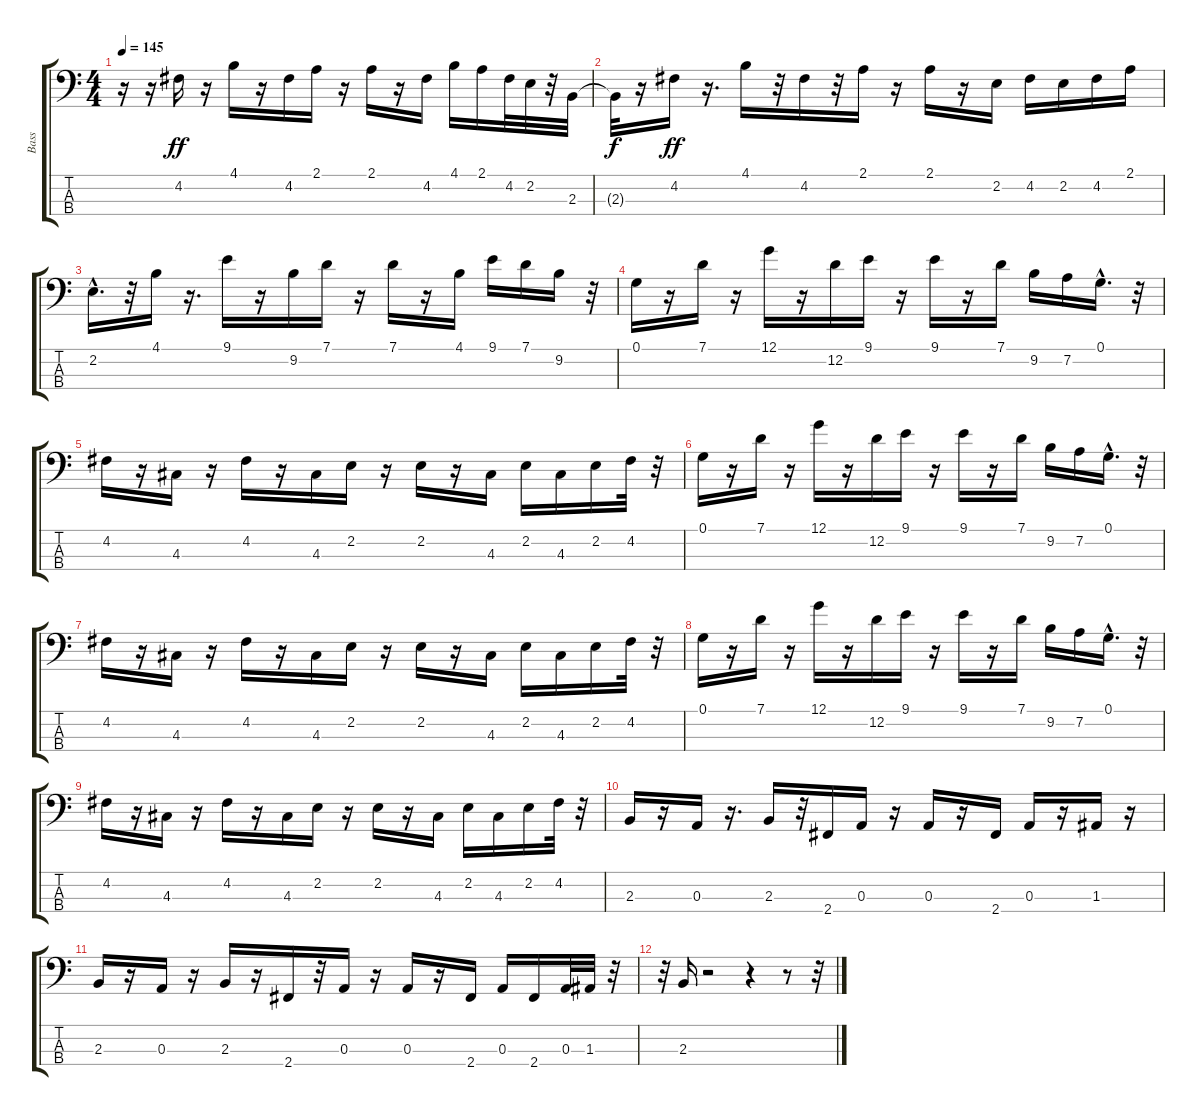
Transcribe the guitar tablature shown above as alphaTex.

\track ("Bass" "Bass") {instrument electricbassfinger}
\staff {score tabs}
\tuning (G2 D2 A1 E1) {hide}
\ts (4 4)
\tempo 145
\clef f4
\ks c
r.16{dy ff} r.16 4.2.16 r.16 4.1.16 r.16 4.2.16 2.1.16 r.16 2.1.16 r.16 4.2.16 4.1.16 2.1.16 4.2.32 2.2.32 r.32 2.3.32 |
2.3{t}.32{dy f} r.16 4.2.16{dy ff} r.16{d} 4.1.16 r.32 4.2.16 r.32 2.1.16 r.16 2.1.16 r.16 2.2.16 4.2.16 2.2.16 4.2.16 2.1.16 |
2.2{hac}.16{d} r.32 4.1.16 r.16{d} 9.1.16 r.16 9.2.16 7.1.16 r.16 7.1.16 r.16 4.1.16 9.1.16 7.1.16 9.2.16 r.32 |
0.1.16 r.16 7.1.16 r.16 12.1.16 r.16 12.2.16 9.1.16 r.16 9.1.16 r.16 7.1.16 9.2.16 7.2.16 0.1{hac}.16{d} r.32 |
4.2.16 r.16 4.3.16 r.16 4.2.16 r.16 4.3.16 2.2.16 r.16 2.2.16 r.16 4.3.16 2.2.16 4.3.16 2.2.16 4.2.32 r.32 |
0.1.16 r.16 7.1.16 r.16 12.1.16 r.16 12.2.16 9.1.16 r.16 9.1.16 r.16 7.1.16 9.2.16 7.2.16 0.1{hac}.16{d} r.32 |
4.2.16 r.16 4.3.16 r.16 4.2.16 r.16 4.3.16 2.2.16 r.16 2.2.16 r.16 4.3.16 2.2.16 4.3.16 2.2.16 4.2.32 r.32 |
0.1.16 r.16 7.1.16 r.16 12.1.16 r.16 12.2.16 9.1.16 r.16 9.1.16 r.16 7.1.16 9.2.16 7.2.16 0.1{hac}.16{d} r.32 |
4.2.16 r.16 4.3.16 r.16 4.2.16 r.16 4.3.16 2.2.16 r.16 2.2.16 r.16 4.3.16 2.2.16 4.3.16 2.2.16 4.2.32 r.32 |
2.3.16 r.16 0.3.16 r.16{d} 2.3.16 r.32 2.4.16 0.3.16 r.16 0.3.16 r.16 2.4.16 0.3.16 r.16 1.3.16 r.16 |
2.3.16 r.16 0.3.16 r.16 2.3.16 r.16 2.4.16 r.32 0.3.16 r.16 0.3.16 r.16 2.4.16 0.3.16 2.4.16 0.3.32 1.3.32 r.32 |
r.32 2.3.16 r.2 r.4 r.8 r.32
